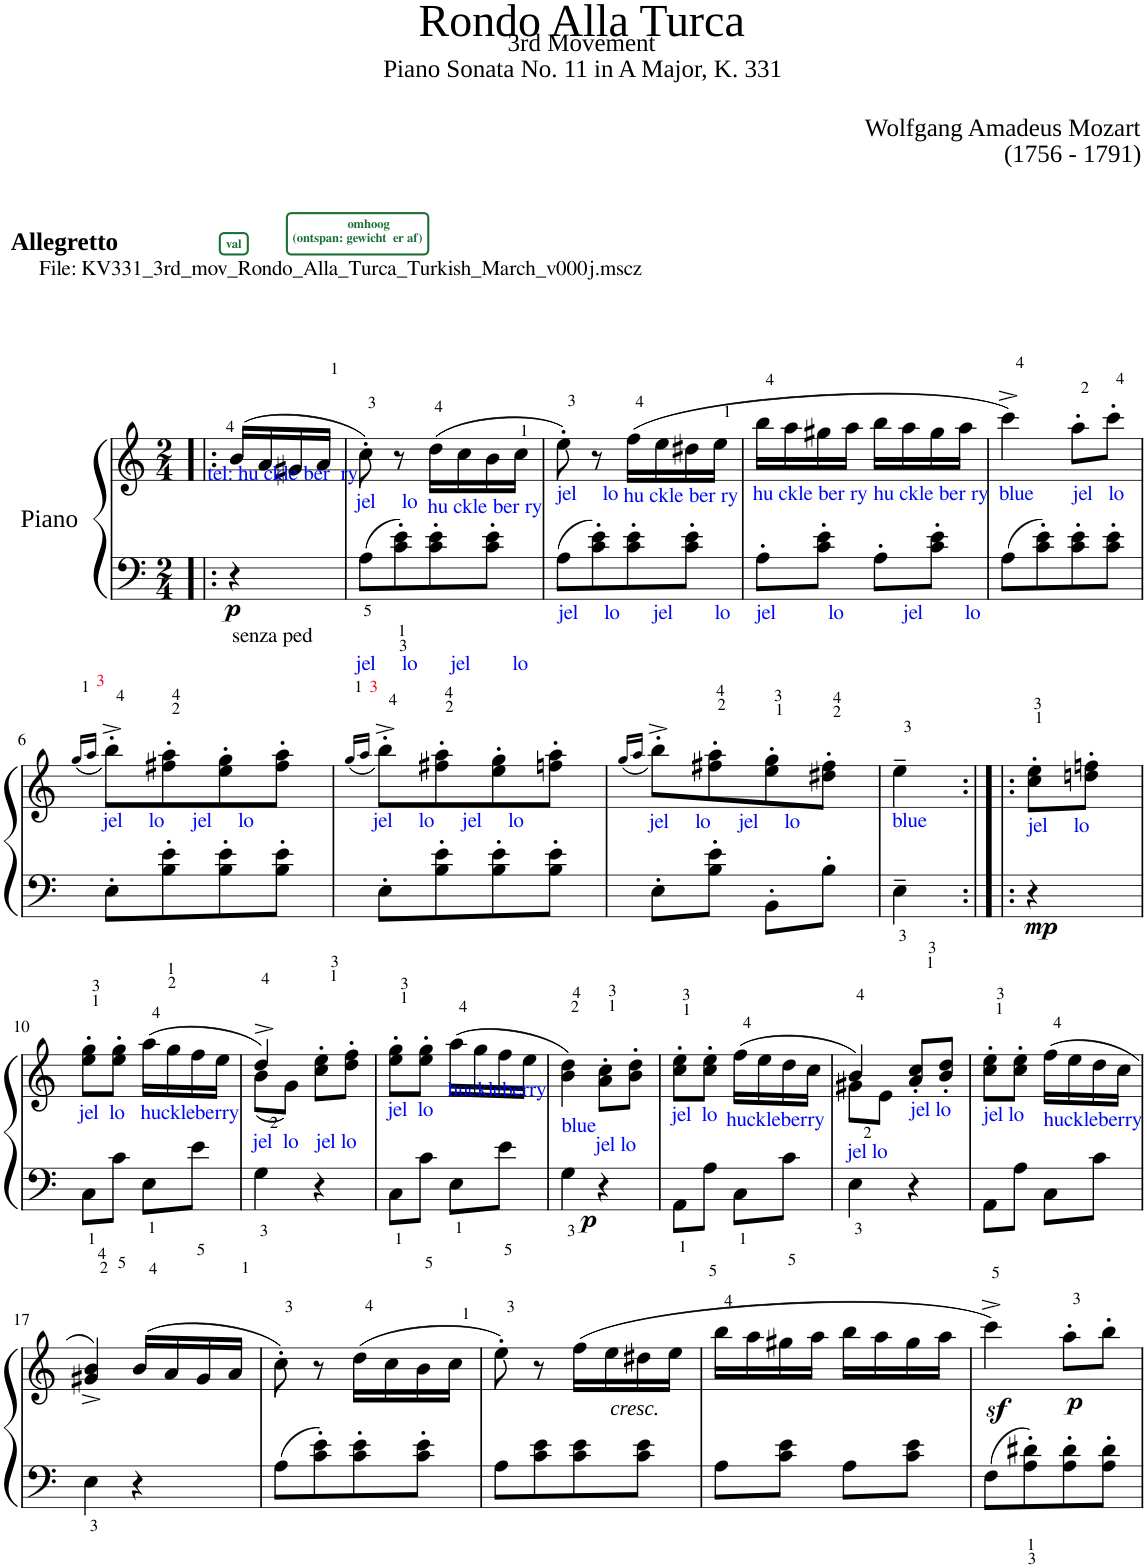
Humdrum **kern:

**kern	**kern	**dynam
*part1	*part1	*part1
*staff2	*staff1	*staff1/2
*I"Piano	*	*
*I'Pno	*	*
*clefF4	*clefG2	*
*k[]	*k[]	*
*M2/4	*M2/4	*
=1!|:	=1!|:	=1!|:
!	!LO:TX:a:B:t=Allegretto	!
!	!LO:TX:a:t=File&colon; KV331_3rd_mov_Rondo_Alla_Turca_Turkish_March_v000j.mscz	!
!	!LO:TX:a:color=#000AF3:t=tel&colon; hu ckle ber  ry	!
!	!LO:TX:a:B:color=#1A6E34:t=val	!
!LO:TX:b:t=senza ped	!	!
!	!	!LO:DY:b=2
4r	(16b/LL	p
.	16a/	.
.	16g#X/	.
.	16a/JJ	.
=2	=2	=2
!	!LO:TX:b:color=#000AF3:t=jel     lo	!
!	!LO:TX:a:B:color=#1A6E34:t=omhoog	!
!	!LO:TX:a:t=(ontspan&colon; gewicht  er af)	!
!LO:TX:b:color=#000AF1:t=jel     lo      jel        lo	!	!
8A<\L	8cc'\)	.
8c\<'< 8e\<'<	8r	.
!	!LO:TX:b:color=#000AF2:t=hu ckle ber ry	!
8c\' 8e\'	(16dd\LL	.
.	16cc\	.
8c\' 8e\'J	16b\	.
.	16cc\JJ	.
=3	=3	=3
!	!LO:TX:b:color=#000AF0:t=jel     lo	!
!LO:TX:b:color=#000AEF:t=jel     lo      jel        lo	!	!
8A\L	8ee'\)	.
8c\' 8e\'	8r	.
!	!LO:TX:b:color=#000AEF:t=hu ckle ber ry	!
8c\' 8e\'	(16ff\LL	.
.	16ee\	.
8c\' 8e\'J	16dd#X\	.
.	16ee\JJ	.
=4	=4	=4
!	!LO:TX:b:color=#000AEF:t=hu ckle ber ry	!
!LO:TX:b:color=#000AF1:t=jel          lo           jel        lo	!	!
8A'\L	16bb\LL	.
.	16aa\	.
8c\' 8e\'J	16gg#X\	.
.	16aa\JJ	.
!	!LO:TX:b:color=#000AEF:t=hu ckle ber ry	!
8A'\L	16bb\LL	.
.	16aa\	.
8c\' 8e\'J	16gg#\	.
.	16aa\JJ	.
=5	=5	=5
!	!LO:TX:b:color=#000AEF:t=blue	!
8A\L	4ccc^\)	.
8c\' 8e\'	.	.
!	!LO:TX:b:color=#000AEF:t=jel   lo	!
8c\' 8e\'	8aa'\L	.
8c\' 8e\'J	8ccc'\J	.
!!LO:LB:g=z
=6	=6	=6
.	(16qgg/LL	.
.	16qaa/JJ	.
!	!LO:TX:b:color=#000AEF:t=jel     lo     jel     lo	!
8E'\L	8bb'^\L)	.
8B\<'< 8e\<'<	8ff#X\' 8aa\'	.
8B\' 8e\'	8ee\' 8gg\'	.
8B\' 8e\'J	8ff#\' 8aa\'J	.
=7	=7	=7
.	(16qgg/LL	.
.	16qaa/JJ	.
!	!LO:TX:b:color=#000AEF:t=jel     lo     jel     lo	!
8E'\L	8bb'^\L)	.
8B\' 8e\'	8ff#X\' 8aa\'	.
8B\' 8e\'	8ee\' 8gg\'	.
8B\' 8e\'J	8ffn\' 8aa\'J	.
=8	=8	=8
.	(16qgg/LL	.
.	16qaa/JJ	.
!	!LO:TX:b:color=#000AEE:t=jel     lo     jel     lo	!
8E'\L	8bb'^\L)	.
8B\' 8e\'J	8ff#X\' 8aa\'	.
8BB'\L	8ee\' 8gg\'	.
8B'\J	8dd#X\' 8ff#\'J	.
=9	=9	=9
!	!LO:TX:b:color=#000AEF:t=blue	!
4E<~\	4ee~\	.
=9:|!|:	=9:|!|:	=9:|!|:
!	!LO:TX:b:color=#000AEE:t=jel     lo	!
!	!	!LO:DY:b=2
4r	8cc\' 8ee\'L	mp
.	8ddn\' 8ffn\'J	.
!!LO:LB:g=z
=10	=10	=10
!	!LO:TX:b:color=#000AEE:t=jel  lo   huckleberry	!
8C<\L	8ee\' 8gg\'L	.
8c<\J	8ee\' 8gg\'J	.
8E<\L	(16aa\LL	.
.	16gg\	.
8e<\J	16ff\	.
.	16ee\JJ	.
=11	=11	=11
*	*^	*
!	!LO:TX:b:color=#000AEE:t=jel  lo   jel lo	!	!
4G<\	4dd^/)	(8b\L	.
.	.	8g\J)	.
4r	8cc\' 8ee\'L	4ryy	.
.	8dd\' 8ff\'J	.	.
*	*v	*v	*
=12	=12	=12
!	!LO:TX:b:color=#000AEE:t=jel  lo	!
8C<\L	8ee\' 8gg\'L	.
8c<\J	8ee\' 8gg\'J	.
!	!LO:TX:a:color=#000AEE:t=huckleberry	!
8E<\L	(16aa\LL	.
.	16gg\	.
8e<\J	16ff\	.
.	16ee\JJ	.
=13	=13	=13
!	!LO:TX:b:color=#000AEE:t=blue	!
!	!	!LO:DY:b=2
4G<\	4b\ 4dd\)	p
!	!LO:TX:b:color=#000AEE:t=jel lo	!
4r	8a\' 8cc\'L	.
.	8b\' 8dd\'J	.
=14	=14	=14
!	!LO:TX:b:color=#000AEE:t=jel  lo	!
8AA<\L	8cc\' 8ee\'L	.
8A<\J	8cc\' 8ee\'J	.
!	!LO:TX:b:color=#000AEE:t=huckleberry	!
8C<\L	(16ff\LL	.
.	16ee\	.
8c<\J	16dd\	.
.	16cc\JJ	.
=15	=15	=15
*	*^	*
!	!LO:TX:b:color=#000AEE:t=jel lo	!	!
4E<\	4b/)	8g#X\L	.
.	.	8e\J	.
!	!LO:TX:b:color=#000AEE:t=jel lo	!	!
4r	8a/' 8cc/'L	4ryy	.
.	8b/' 8dd/'J	.	.
*	*v	*v	*
=16	=16	=16
!	!LO:TX:b:color=#000AEE:t=jel lo	!
8AA\L	8cc\' 8ee\'L	.
8A\J	8cc\' 8ee\'J	.
!	!LO:TX:b:color=#000AEE:t=huckleberry	!
8C\L	(16ff\LL	.
.	16ee\	.
8c\J	16dd\	.
.	16cc\JJ	.
!!LO:LB:g=z
=17	=17	=17
4E<\	4g#X/^ 4b/^)	.
4r	(16b/LL	.
.	16a/	.
.	16g#/	.
.	16a/JJ	.
=18	=18	=18
8A\L	8cc'\)	.
8c\' 8e\'	8r	.
8c\' 8e\'	(16dd\LL	.
.	16cc\	.
8c\' 8e\'J	16b\	.
.	16cc\JJ	.
=19	=19	=19
8A\L	8ee'\)	.
8c\ 8e\	8r	.
8c\ 8e\	(16ff\LL	.
.	16ee\	.
!	!	!LO:DY:b
8c\ 8e\J	16dd#X\	other-dynamics
.	16ee\JJ	.
=20	=20	=20
8A\L	16bb\LL	.
.	16aa\	.
8c\ 8e\J	16gg#X\	.
.	16aa\JJ	.
8A\L	16bb\LL	.
.	16aa\	.
8c\ 8e\J	16gg#\	.
.	16aa\JJ	.
=21	=21	=21
8F\L	4cccz<^\)	.
8A\<'< 8d#X\<'<	.	.
!	!	!LO:DY:b
8A\' 8d#\'	8aa'\L	p
8A\' 8d#\'J	8bb'\J	.
=	=	=
*-	*-	*-
